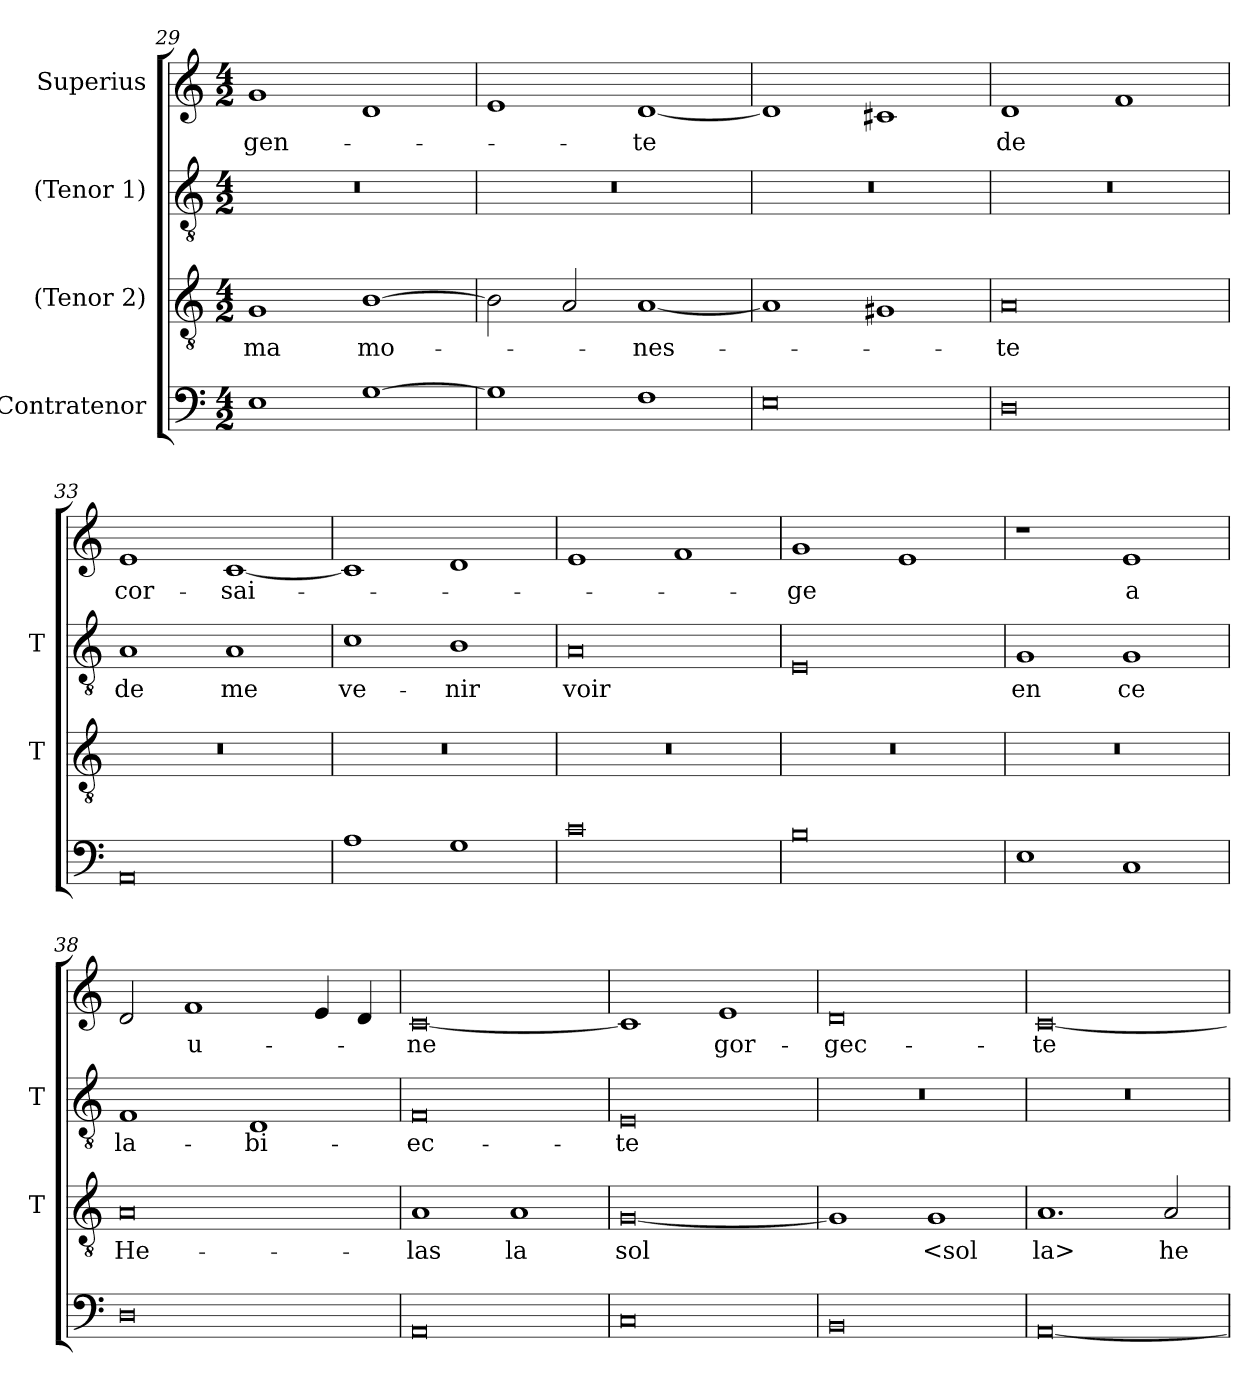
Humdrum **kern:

**kern	**kern	**text	**kern	**text	**kern	**text
*part4	*part3	*part3	*part2	*part2	*part1	*part1
*staff4	*staff3	*staff3	*staff2	*staff2	*staff1	*staff1
*I"Contratenor	*I"(Tenor 2)	*	*I"(Tenor 1)	*	*I"Superius	*
*	*I'T	*	*I'T	*	*	*
*clefF4	*clefGv2	*	*clefGv2	*	*clefG2	*
*M4/2	*M4/2	*	*M4/2	*	*M4/2	*
=29	=29	=29	=29	=29	=29	=29
1E	1G	-ma	0r	.	1g	gen-
[1G	[1B	mo-	.	.	1d	.
=30	=30	=30	=30	=30	=30	=30
1G]	2B]	.	0r	.	1e	.
.	2A	.	.	.	.	.
1F	[1A	-nes-	.	.	[1d	-te
=31	=31	=31	=31	=31	=31	=31
0E	1A]	.	0r	.	1d]	.
.	1G#X	.	.	.	1c#X	.
=32	=32	=32	=32	=32	=32	=32
0D	0A	-te	0r	.	1d	-de
.	.	.	.	.	1f	.
=33	=33	=33	=33	=33	=33	=33
0AA	0r	.	1A	-de	1e	cor-
.	.	.	1A	-me	[1c	-sai-
=34	=34	=34	=34	=34	=34	=34
1A	0r	.	1c	ve-	1c]	.
1G	.	.	1B	-nir	1d	.
=35	=35	=35	=35	=35	=35	=35
0c	0r	.	0A	-voir	1e	.
.	.	.	.	.	1f	.
=36	=36	=36	=36	=36	=36	=36
0B	0r	.	0E	.	1g	-ge
.	.	.	.	.	1e	.
=37	=37	=37	=37	=37	=37	=37
1E	0r	.	1G	-en	1r	.
1C	.	.	1G	-ce	1e	-a
=38	=38	=38	=38	=38	=38	=38
0D	0A	He-	1F	la-	2d	.
.	.	.	.	.	1f	u-
.	.	.	1D	-bi-	.	.
.	.	.	.	.	4e	.
.	.	.	.	.	4d	.
=39	=39	=39	=39	=39	=39	=39
0AA	1A	-las	0F	-ec-	[0c	-ne
.	1A	-la	.	.	.	.
=40	=40	=40	=40	=40	=40	=40
0C	[0G	-sol	0E	-te	1c]	.
.	.	.	.	.	1e	gor-
=41	=41	=41	=41	=41	=41	=41
0BB	1G]	.	0r	.	0d	-gec-
.	1G	-<sol	.	.	.	.
=42	=42	=42	=42	=42	=42	=42
[0AA	1.A	-la>	0r	.	[0c	-te
.	2A	he-	.	.	.	.
=	=	=	=	=	=	=
*-	*-	*-	*-	*-	*-	*-
